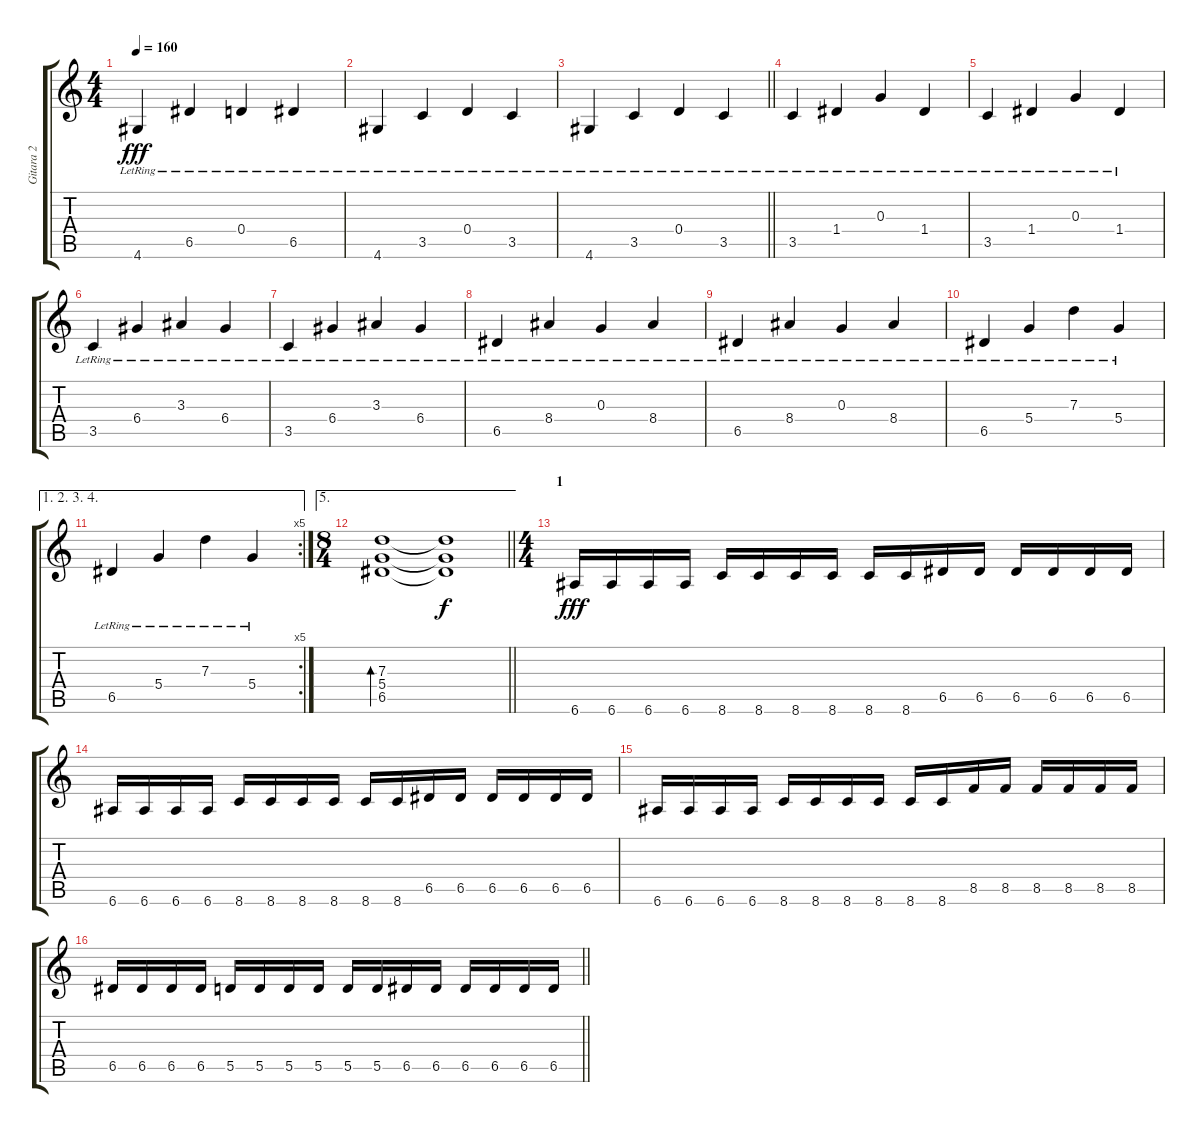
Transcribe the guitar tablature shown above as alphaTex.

\track ("Gitara 2" "Gitara 2") {instrument overdrivenguitar}
\staff {score tabs}
\tuning (E4 B3 G3 D3 A2 E2) {hide}
\ts (4 4)
\tempo 160
\clef g2
\ks c
4.6{lr}.4{dy fff} 6.5{lr}.4 0.4{lr}.4 6.5{lr}.4 |
4.6{lr}.4 3.5{lr}.4 0.4{lr}.4 3.5{lr}.4 |
\barLineRight lightlight
4.6{lr}.4 3.5{lr}.4 0.4{lr}.4 3.5{lr}.4 |
3.5{lr}.4 1.4{lr}.4 0.3{lr}.4 1.4{lr}.4 |
3.5{lr}.4 1.4{lr}.4 0.3{lr}.4 1.4{lr}.4 |
3.5{lr}.4 6.4{lr}.4 3.3{lr}.4 6.4{lr}.4 |
3.5{lr}.4 6.4{lr}.4 3.3{lr}.4 6.4{lr}.4 |
6.5{lr}.4 8.4{lr}.4 0.3{lr}.4 8.4{lr}.4 |
6.5{lr}.4 8.4{lr}.4 0.3{lr}.4 8.4{lr}.4 |
6.5{lr}.4 5.4{lr}.4 7.3{lr}.4 5.4{lr}.4 |
\ae (1 2 3 4)
\rc 5
6.5{lr}.4 5.4{lr}.4 7.3{lr}.4 5.4{lr}.4 |
\ae 5
\ts (8 4)
\barLineRight lightlight
(7.3 5.4 6.5).1{bd 240} (7.3{t} 5.4{t} 6.5{t}).1{dy f} |
\ts (4 4)
\section ("" "1")
6.6.16{dy fff} 6.6.16 6.6.16 6.6.16 8.6.16 8.6.16 8.6.16 8.6.16 8.6.16 8.6.16 6.5.16 6.5.16 6.5.16 6.5.16 6.5.16 6.5.16 |
6.6.16 6.6.16 6.6.16 6.6.16 8.6.16 8.6.16 8.6.16 8.6.16 8.6.16 8.6.16 6.5.16 6.5.16 6.5.16 6.5.16 6.5.16 6.5.16 |
6.6.16 6.6.16 6.6.16 6.6.16 8.6.16 8.6.16 8.6.16 8.6.16 8.6.16 8.6.16 8.5.16 8.5.16 8.5.16 8.5.16 8.5.16 8.5.16 |
\barLineRight lightlight
6.5.16 6.5.16 6.5.16 6.5.16 5.5.16 5.5.16 5.5.16 5.5.16 5.5.16 5.5.16 6.5.16 6.5.16 6.5.16 6.5.16 6.5.16 6.5.16
